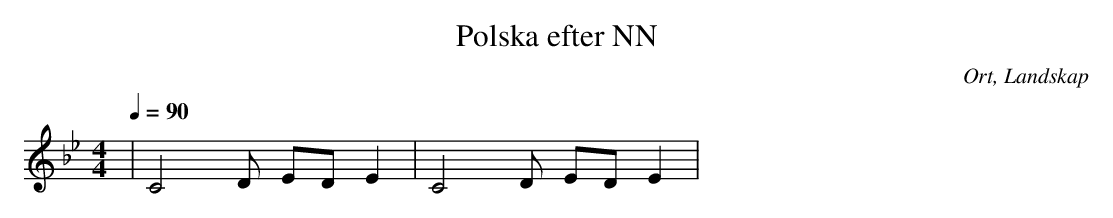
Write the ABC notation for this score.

X:1
T:Polska efter NN
O:Ort, Landskap
M:4/4
L:1/4
Q: 90
K:Bb
| C2D/2 E/2D/2 E | C2D/2 E/2D/2 E |
